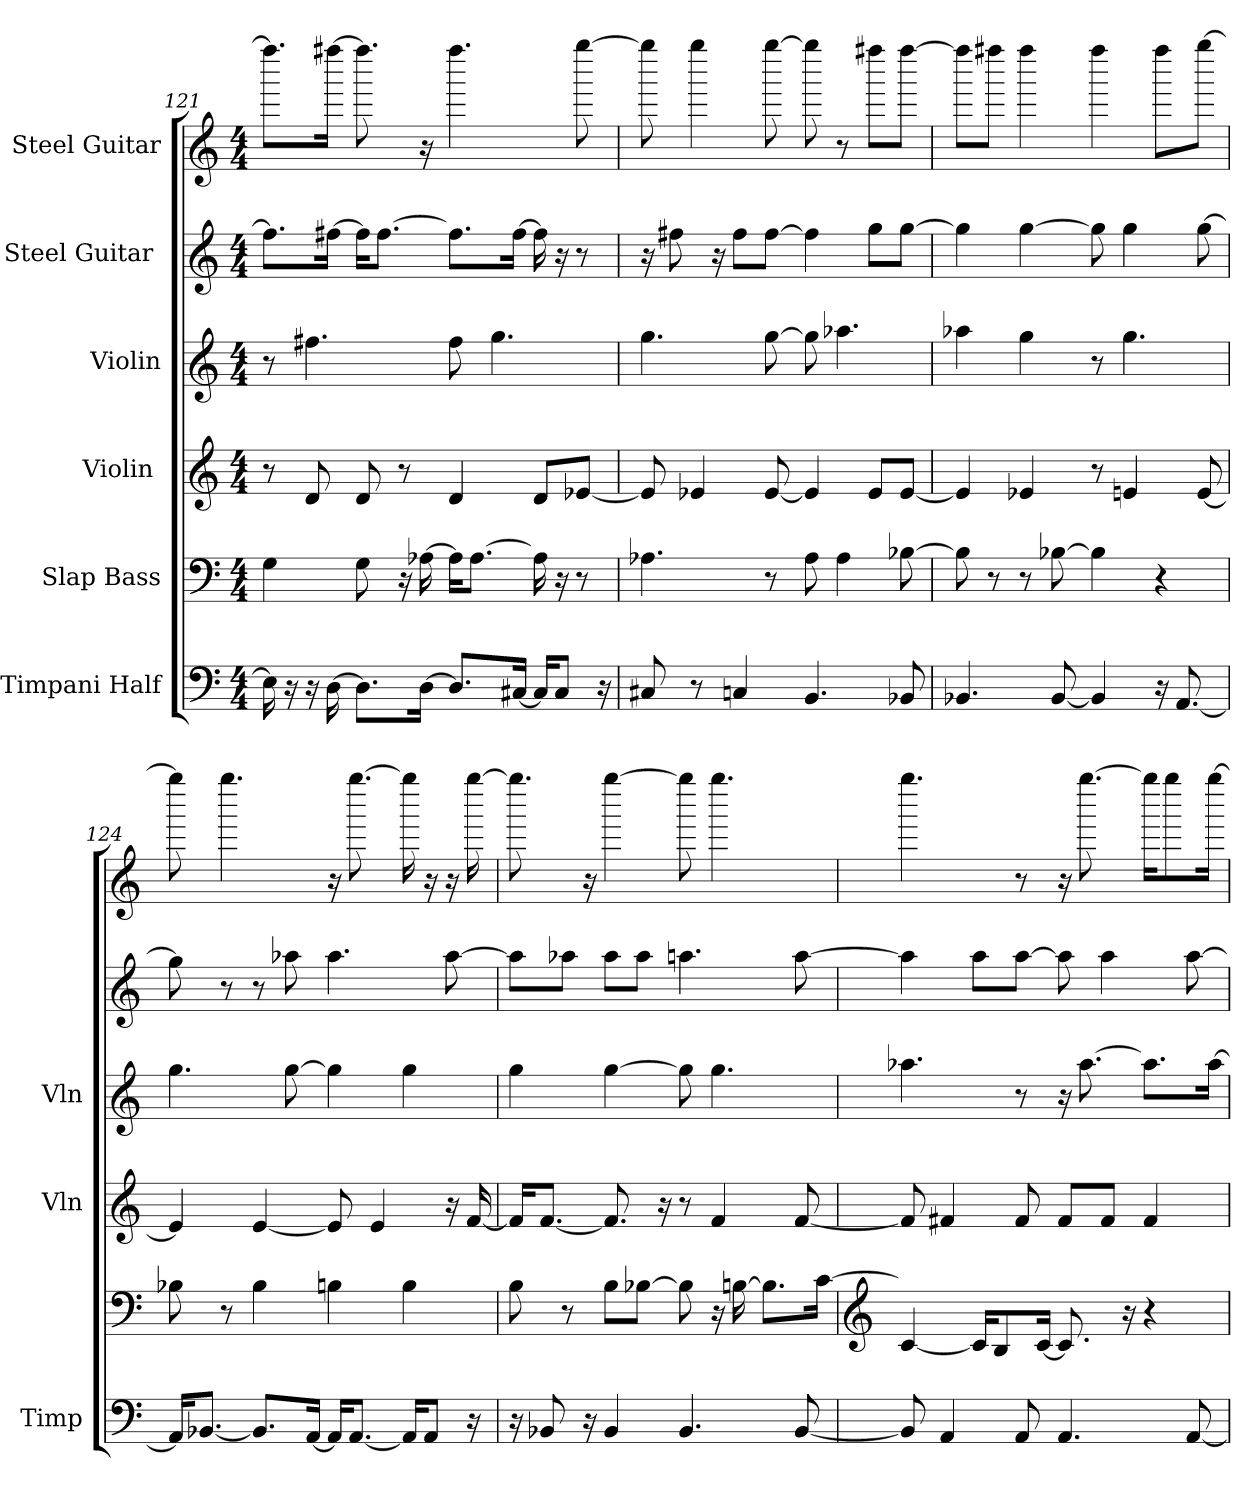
**kern	**kern	**kern	**kern	**kern	**kern
*part6	*part5	*part4	*part3	*part2	*part1
*staff6	*staff5	*staff4	*staff3	*staff2	*staff1
*I"Timpani Half	*I"Slap Bass	*I"Violin [2]	*I"Violin	*I"Steel Guitar [2]	*I"Steel Guitar
*I'Timp	*	*I'Vln	*I'Vln	*	*
*clefF4	*clefF4	*clefG2	*clefG2	*clefG2	*clefG2
*M4/4	*M4/4	*M4/4	*M4/4	*M4/4	*M4/4
=121	=121	=121	=121	=121	=121
16E-]	4G	8r	8r	8.ffL]	8.ffff#L]
16r	.	.	.	.	.
16r	.	8d	4.ff#	.	.
[16D	.	.	.	[16ff#Jk	[16ffff#Jk
8.DL]	8G	8d	.	16ff#KL]	8.ffff#]
.	.	.	.	[8.ff#J	.
.	16r	8r	.	.	.
[16DJk	[16A-	.	.	.	16r
8.DL]	16A-KL]	4d	8ff#	8.ff#L]	4.ffff#
.	[8.A-J	.	.	.	.
.	.	.	4.gg	.	.
[16C#Jk	.	.	.	[16ff#Jk	.
16C#KL]	16A-]	8dL	.	16ff#]	.
8C#J	16r	.	.	16r	.
.	8r	[8e-J	.	8r	[8gggg
16r	.	.	.	.	.
=122	=122	=122	=122	=122	=122
8C#	4.A-	8e-]	4.gg	16r	8gggg]
.	.	.	.	8ff#	.
8r	.	4e-	.	.	4gggg
.	.	.	.	16r	.
4C	.	.	.	8ff#L	.
.	8r	[8e-	[8gg	[8ff#J	[8gggg
4.BB	8A-	4e-]	8gg]	4ff#]	8gggg]
.	4A-	.	4.aa-	.	8r
.	.	8e-L	.	8ggL	8ffff#L
8BB-	[8B-	[8e-J	.	[8ggJ	[8ffff#J
=123	=123	=123	=123	=123	=123
4.BB-	8B-]	4e-]	4aa-	4gg]	8ffff#L]
.	8r	.	.	.	8ffff#J
.	8r	4e-	4gg	[4gg	4ffff#
[8BB-	[8B-	.	.	.	.
4BB-]	4B-]	8r	8r	8gg]	4ffff#
.	.	4e	4.gg	4gg	.
16r	4r	.	.	.	8ffff#L
[8.AA	.	.	.	.	.
.	.	[8e	.	[8gg	[8ggggJ
=124	=124	=124	=124	=124	=124
16AAKL]	8B-	4e]	4.gg	8gg]	8gggg]
[8.BB-J	.	.	.	.	.
.	8r	.	.	8r	4.gggg
8.BB-L]	4B-	[4e	.	8r	.
.	.	.	[8gg	8aa-	.
[16AAJk	.	.	.	.	.
16AAKL]	4B	8e]	4gg]	4.aa-	16r
[8.AAJ	.	.	.	.	[8.gggg
.	.	4e	.	.	.
16AAKL]	4B	.	4gg	.	16gggg]
8AAJ	.	.	.	.	16r
.	.	16r	.	[8aa-	16r
16r	.	[16f	.	.	[16gggg
=125	=125	=125	=125	=125	=125
16r	8B	16fKL]	4gg	8aa-L]	8.gggg]
8BB-	.	[8.fJ	.	.	.
.	8r	.	.	8aa-J	.
16r	.	.	.	.	16r
4BB-	8BL	8.f]	[4gg	8aa-L	[4gggg
.	[8B-J	.	.	8aa-J	.
.	.	16r	.	.	.
4.BB-	8B-]	8r	8gg]	4.aa	8gggg]
.	16r	4f	4.gg	.	4.gggg
.	[16B	.	.	.	.
.	8.BL]	.	.	.	.
[8BB-	.	[8f	.	[8aa	.
.	[16cJk	.	.	.	.
=126	=126	=126	=126	=126	=126
*	*clefG2	*	*	*	*
8BB-]	4c_	8f]	4.aa-	4aa]	4.gggg
4AA	.	4f#	.	.	.
.	16cKL]	.	.	8aaL	.
.	8B	.	.	.	.
8AA	.	8f#	8r	[8aaJ	8r
.	[16cJk	.	.	.	.
4.AA	8.c]	8f#L	16r	8aa]	16r
.	.	.	[8.aa-	.	[8.gggg
.	.	8f#J	.	4aa	.
.	16r	.	.	.	.
.	4r	4f#	8.aa-L]	.	16ggggKL]
.	.	.	.	.	8gggg
[8AA	.	.	.	[8aa	.
.	.	.	[16aa-Jk	.	[16ggggJk
=	=	=	=	=	=
*-	*-	*-	*-	*-	*-
